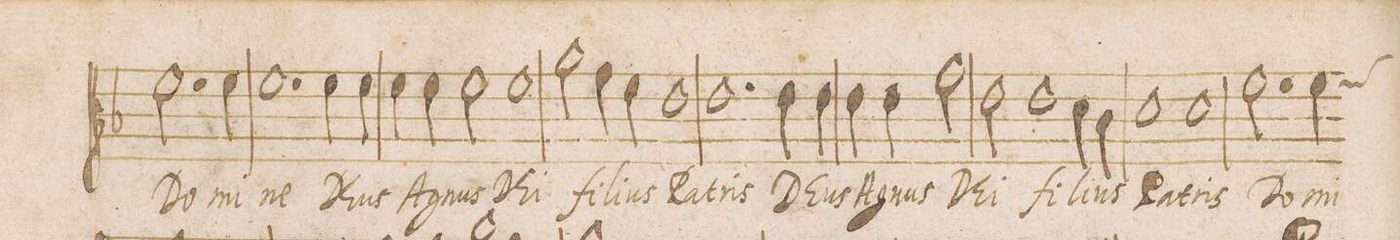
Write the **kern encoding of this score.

**kern	**text
*I"DISCANTVS	*
*clefC3	*
*k[b-]	*
*met(C|)	*
*M2/1	*
2.f\	Do-
4f\	-mi-
1.f	-ne
=41	=41
4f\	De-
4f\	-us
4f\	A-
4f\	-gnus
2f\	De-
=42	=42
1f	-i
2a\	fi-
4g\	-li-
4f\	-us
=43	=43
1e	Pa-
1.e	-tris
=44	=44
4e\	De-
4e\	-us
4e\	A-
4e\	-gnus
2g\	De-
=45	=45
2e\	-i
1e	fi-
4d\	-li-
4c\	-us
=46	=46
1d	Pa-
1d	-tris
=47	=47
2.f\	Do-
*custos:f	*
4f\	-mi-
*-	*-
